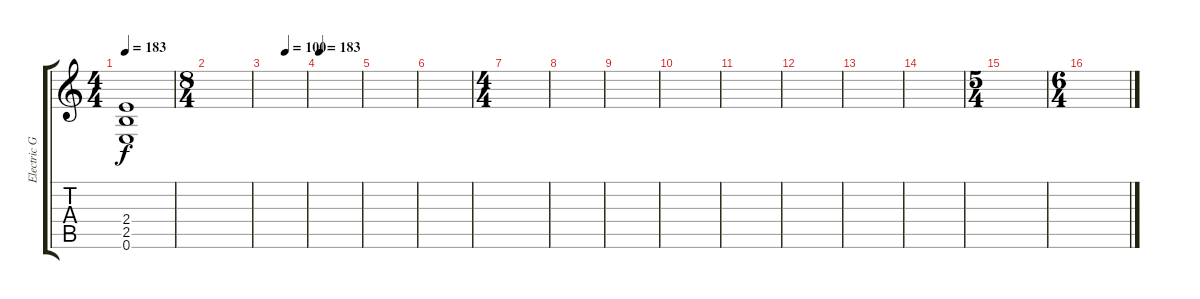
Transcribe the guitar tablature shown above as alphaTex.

\track ("Electric Guitar" "Electric G") {instrument overdrivenguitar}
\staff {score tabs}
\tuning (E4 B3 G3 D3 A2 E2) {hide}
\ts (4 4)
\tempo 183
\clef g2
\ks c
(2.4{t} 2.5{t} 0.6{t}).1{dy f} |
\ts (8 4)
|
\tempo (100 0.5)
|
\tempo 183
|
|
|
\ts (4 4)
|
|
|
|
|
|
|
|
\ts (5 4)
|
\ts (6 4)
